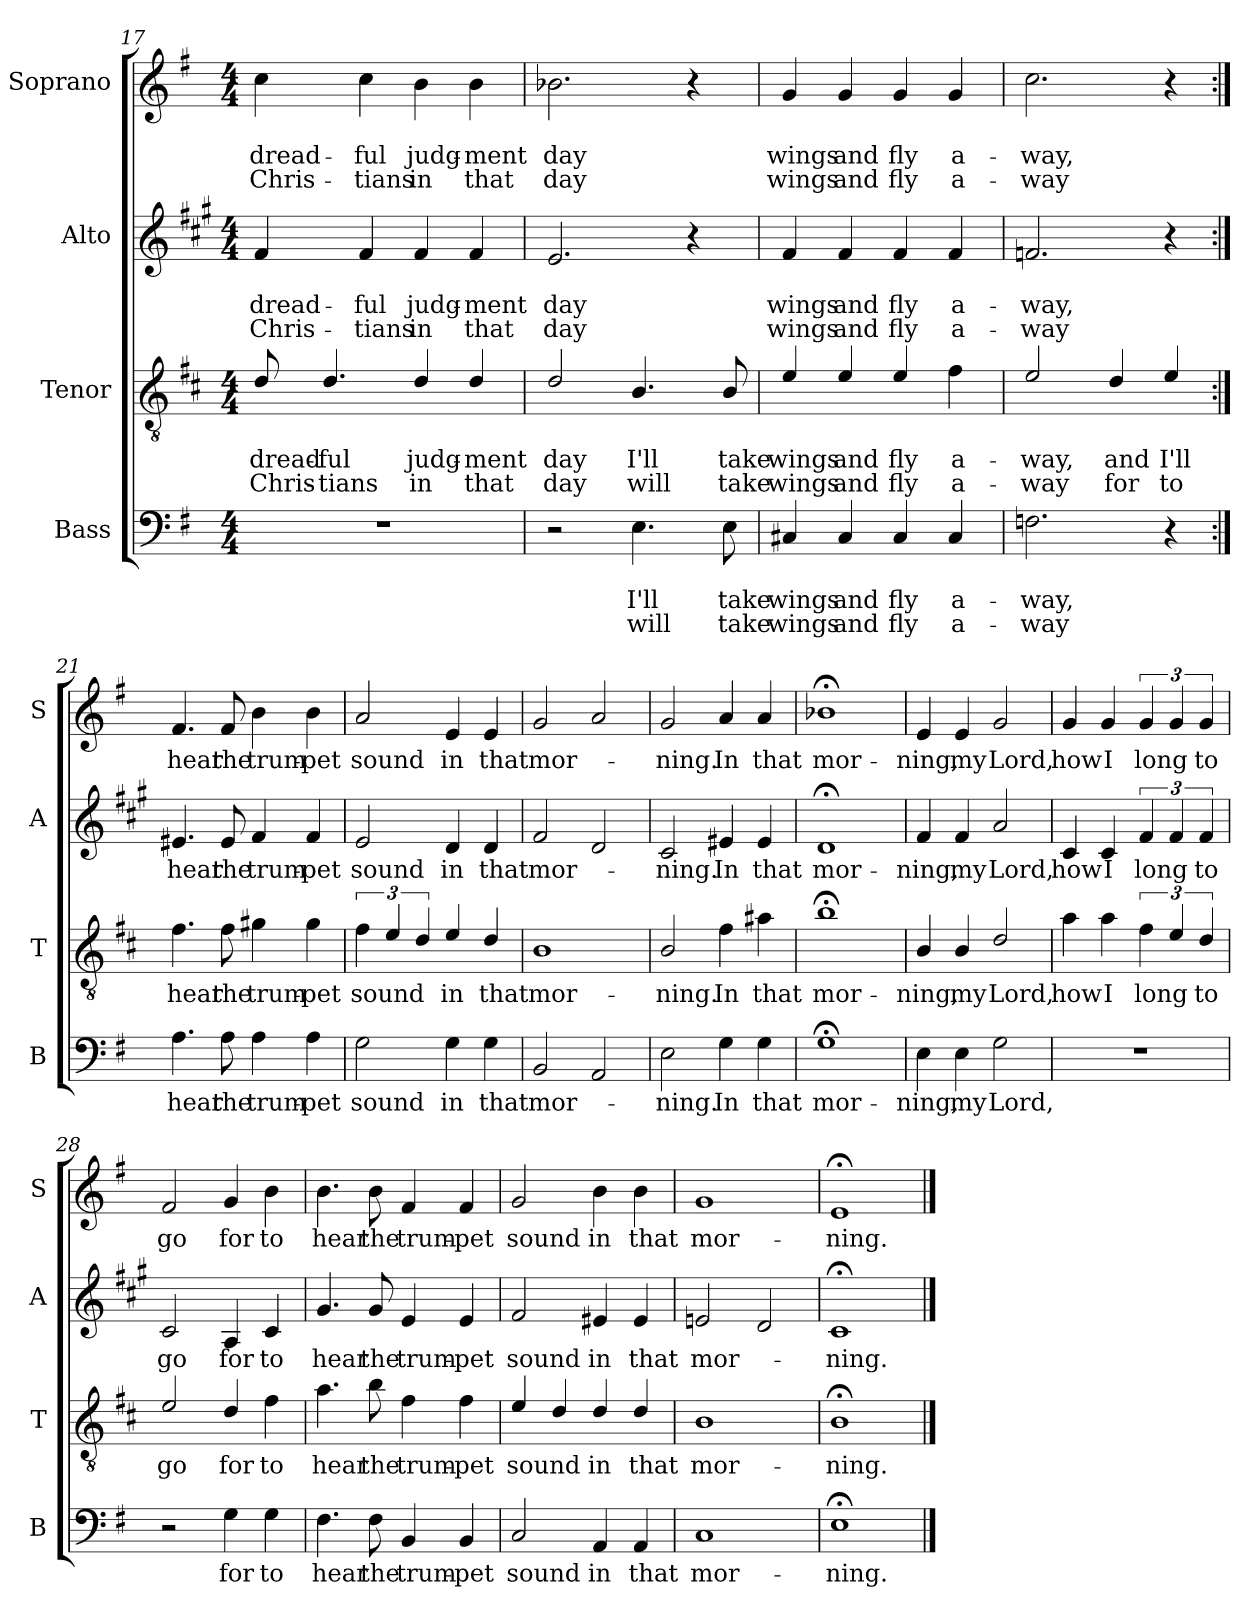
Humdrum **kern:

**kern	**text	**text	**text	**kern	**text	**text	**text	**kern	**text	**text	**text	**kern	**text	**text	**text
*part4	*part4	*part4	*part4	*part3	*part3	*part3	*part3	*part2	*part2	*part2	*part2	*part1	*part1	*part1	*part1
*staff4	*staff4	*staff4	*staff4	*staff3	*staff3	*staff3	*staff3	*staff2	*staff2	*staff2	*staff2	*staff1	*staff1	*staff1	*staff1
*I"Bass	*	*	*	*I"Tenor	*	*	*	*I"Alto	*	*	*	*I"Soprano	*	*	*
*I'B	*	*	*	*I'T	*	*	*	*I'A	*	*	*	*I'S	*	*	*
*clefF4	*	*	*	*clefGv2	*	*	*	*clefG2	*	*	*	*clefG2	*	*	*
*	*	*	*	*ITrd4c7	*	*	*	*ITrd1c2	*	*	*	*	*	*	*
*k[f#]	*	*	*	*k[f#]	*	*	*	*k[f#]	*	*	*	*k[f#]	*	*	*
*G:	*	*	*	*G:	*	*	*	*G:	*	*	*	*G:	*	*	*
*M4/4	*	*	*	*M4/4	*	*	*	*M4/4	*	*	*	*M4/4	*	*	*
=17	=17	=17	=17	=17	=17	=17	=17	=17	=17	=17	=17	=17	=17	=17	=17
!	!	!	!	!	!	!LO:LY:b	!LO:LY:b	!	!	!LO:LY:b	!LO:LY:b	!	!	!LO:LY:b	!LO:LY:b
1r	.	.	.	8G/	.	dread-	Chris-	4e/	.	dread-	Chris-	4cc\	.	dread-	Chris-
!	!	!	!	!	!	!LO:LY:b	!LO:LY:b	!	!	!	!	!	!	!	!
.	.	.	.	4.G/	.	-ful	-tians	.	.	.	.	.	.	.	.
!	!	!	!	!	!	!	!	!	!	!LO:LY:b	!LO:LY:b	!	!	!LO:LY:b	!LO:LY:b
.	.	.	.	.	.	.	.	4e/	.	-ful	-tians	4cc\	.	-ful	-tians
!	!	!	!	!	!	!LO:LY:b	!LO:LY:b	!	!	!LO:LY:b	!LO:LY:b	!	!	!LO:LY:b	!LO:LY:b
.	.	.	.	4G/	.	judg-	in	4e/	.	judg-	in	4b\	.	judg-	in
!	!	!	!	!	!	!LO:LY:b	!LO:LY:b	!	!	!LO:LY:b	!LO:LY:b	!	!	!LO:LY:b	!LO:LY:b
.	.	.	.	4G/	.	-ment	that	4e/	.	-ment	that	4b\	.	-ment	that
=18	=18	=18	=18	=18	=18	=18	=18	=18	=18	=18	=18	=18	=18	=18	=18
!	!	!	!	!	!	!LO:LY:b	!LO:LY:b	!	!	!LO:LY:b	!LO:LY:b	!	!	!LO:LY:b	!LO:LY:b
2r	.	.	.	2G/	.	day	day	2.d/	.	day	day	2.b-X\	.	day	day
!	!	!LO:LY:b	!LO:LY:b	!	!	!LO:LY:b	!LO:LY:b	!	!	!	!	!	!	!	!
4.E\	.	I'll	will	4.E/	.	I'll	will	.	.	.	.	.	.	.	.
.	.	.	.	.	.	.	.	4r	.	.	.	4r	.	.	.
!	!	!LO:LY:b	!LO:LY:b	!	!	!LO:LY:b	!LO:LY:b	!	!	!	!	!	!	!	!
8E\	.	take	take	8E/	.	take	take	.	.	.	.	.	.	.	.
!!LO:LB:g=z
=19	=19	=19	=19	=19	=19	=19	=19	=19	=19	=19	=19	=19	=19	=19	=19
!	!	!LO:LY:b	!LO:LY:b	!	!	!LO:LY:b	!LO:LY:b	!	!	!LO:LY:b	!LO:LY:b	!	!	!LO:LY:b	!LO:LY:b
4C#X/	.	wings	wings	4A/	.	wings	wings	4e/	.	wings	wings	4g/	.	wings	wings
!	!	!LO:LY:b	!LO:LY:b	!	!	!LO:LY:b	!LO:LY:b	!	!	!LO:LY:b	!LO:LY:b	!	!	!LO:LY:b	!LO:LY:b
4C#/	.	and	and	4A/	.	and	and	4e/	.	and	and	4g/	.	and	and
!	!	!LO:LY:b	!LO:LY:b	!	!	!LO:LY:b	!LO:LY:b	!	!	!LO:LY:b	!LO:LY:b	!	!	!LO:LY:b	!LO:LY:b
4C#/	.	fly	fly	4A/	.	fly	fly	4e/	.	fly	fly	4g/	.	fly	fly
!	!	!LO:LY:b	!LO:LY:b	!	!	!LO:LY:b	!LO:LY:b	!	!	!LO:LY:b	!LO:LY:b	!	!	!LO:LY:b	!LO:LY:b
4C#/	.	a-	a-	4B\	.	a-	a-	4e/	.	a-	a-	4g/	.	a-	a-
=20	=20	=20	=20	=20	=20	=20	=20	=20	=20	=20	=20	=20	=20	=20	=20
!	!	!LO:LY:b	!LO:LY:b	!	!	!LO:LY:b	!LO:LY:b	!	!	!LO:LY:b	!LO:LY:b	!	!	!LO:LY:b	!LO:LY:b
2.Fn\	.	-way,	-way	2A/	.	-way,	-way	2.e-X/	.	-way,	-way	2.cc\	.	-way,	-way
!	!	!	!	!	!	!LO:LY:b	!LO:LY:b	!	!	!	!	!	!	!	!
.	.	.	.	4G/	.	and	for	.	.	.	.	.	.	.	.
!	!	!	!	!	!	!LO:LY:b	!LO:LY:b	!	!	!	!	!	!	!	!
4r	.	.	.	4A/	.	I'll	to	4r	.	.	.	4r	.	.	.
=21:|!	=21:|!	=21:|!	=21:|!	=21:|!	=21:|!	=21:|!	=21:|!	=21:|!	=21:|!	=21:|!	=21:|!	=21:|!	=21:|!	=21:|!	=21:|!
!	!LO:LY:b	!	!	!	!LO:LY:b	!	!	!	!LO:LY:b	!	!	!	!LO:LY:b	!	!
4.A\	hear	.	.	4.B\	hear	.	.	4.d#X/	hear	.	.	4.f#/	hear	.	.
!	!LO:LY:b	!	!	!	!LO:LY:b	!	!	!	!LO:LY:b	!	!	!	!LO:LY:b	!	!
8A\	the	.	.	8B\	the	.	.	8d#/	the	.	.	8f#/	the	.	.
!	!LO:LY:b	!	!	!	!LO:LY:b	!	!	!	!LO:LY:b	!	!	!	!LO:LY:b	!	!
4A\	trum-	.	.	4c#X\	trum-	.	.	4e/	trum-	.	.	4b\	trum-	.	.
!	!LO:LY:b	!	!	!	!LO:LY:b	!	!	!	!LO:LY:b	!	!	!	!LO:LY:b	!	!
4A\	-pet	.	.	4c#\	-pet	.	.	4e/	-pet	.	.	4b\	-pet	.	.
=22	=22	=22	=22	=22	=22	=22	=22	=22	=22	=22	=22	=22	=22	=22	=22
!	!LO:LY:b	!	!	!	!LO:LY:b	!	!	!	!LO:LY:b	!	!	!	!LO:LY:b	!	!
2G\	sound	.	.	6B\	sound	.	.	2d/	sound	.	.	2a/	sound	.	.
.	.	.	.	6A/	.	.	.	.	.	.	.	.	.	.	.
.	.	.	.	6G/	.	.	.	.	.	.	.	.	.	.	.
!	!LO:LY:b	!	!	!	!LO:LY:b	!	!	!	!LO:LY:b	!	!	!	!LO:LY:b	!	!
4G\	in	.	.	4A/	in	.	.	4c/	in	.	.	4e/	in	.	.
!	!LO:LY:b	!	!	!	!LO:LY:b	!	!	!	!LO:LY:b	!	!	!	!LO:LY:b	!	!
4G\	that	.	.	4G/	that	.	.	4c/	that	.	.	4e/	that	.	.
=23	=23	=23	=23	=23	=23	=23	=23	=23	=23	=23	=23	=23	=23	=23	=23
!	!LO:LY:b	!	!	!	!LO:LY:b	!	!	!	!LO:LY:b	!	!	!	!LO:LY:b	!	!
2BB/	mor-	.	.	1E	mor-	.	.	2e/	mor-	.	.	2g/	mor-	.	.
2AA/	.	.	.	.	.	.	.	2c/	.	.	.	2a/	.	.	.
=24	=24	=24	=24	=24	=24	=24	=24	=24	=24	=24	=24	=24	=24	=24	=24
!	!LO:LY:b	!	!	!	!LO:LY:b	!	!	!	!LO:LY:b	!	!	!	!LO:LY:b	!	!
2E\	-ning.	.	.	2E/	-ning.	.	.	2B/	-ning.	.	.	2g/	-ning.	.	.
!	!LO:LY:b	!	!	!	!LO:LY:b	!	!	!	!LO:LY:b	!	!	!	!LO:LY:b	!	!
4G\	In	.	.	4B\	In	.	.	4d#X/	In	.	.	4a/	In	.	.
!	!LO:LY:b	!	!	!	!LO:LY:b	!	!	!	!LO:LY:b	!	!	!	!LO:LY:b	!	!
4G\	that	.	.	4d#X\	that	.	.	4d#/	that	.	.	4a/	that	.	.
=25	=25	=25	=25	=25	=25	=25	=25	=25	=25	=25	=25	=25	=25	=25	=25
!	!LO:LY:b	!	!	!	!LO:LY:b	!	!	!	!LO:LY:b	!	!	!	!LO:LY:b	!	!
1G;<	mor-	.	.	1e;<	mor-	.	.	1c;<	mor-	.	.	1b-X;<	mor-	.	.
!!LO:LB:g=z
=26	=26	=26	=26	=26	=26	=26	=26	=26	=26	=26	=26	=26	=26	=26	=26
!	!LO:LY:b	!	!	!	!LO:LY:b	!	!	!	!LO:LY:b	!	!	!	!LO:LY:b	!	!
4E\	-ning,	.	.	4E/	-ning,	.	.	4e/	-ning,	.	.	4e/	-ning,	.	.
!	!LO:LY:b	!	!	!	!LO:LY:b	!	!	!	!LO:LY:b	!	!	!	!LO:LY:b	!	!
4E\	my	.	.	4E/	my	.	.	4e/	my	.	.	4e/	my	.	.
!	!LO:LY:b	!	!	!	!LO:LY:b	!	!	!	!LO:LY:b	!	!	!	!LO:LY:b	!	!
2G\	Lord,	.	.	2G/	Lord,	.	.	2g/	Lord,	.	.	2g/	Lord,	.	.
=27	=27	=27	=27	=27	=27	=27	=27	=27	=27	=27	=27	=27	=27	=27	=27
!	!	!	!	!	!LO:LY:b	!	!	!	!LO:LY:b	!	!	!	!LO:LY:b	!	!
1r	.	.	.	4d\	how	.	.	4B/	how	.	.	4g/	how	.	.
!	!	!	!	!	!LO:LY:b	!	!	!	!LO:LY:b	!	!	!	!LO:LY:b	!	!
.	.	.	.	4d\	I	.	.	4B/	I	.	.	4g/	I	.	.
!	!	!	!	!	!LO:LY:b	!	!	!	!LO:LY:b	!	!	!	!LO:LY:b	!	!
.	.	.	.	6B\	long	.	.	6e/	long	.	.	6g/	long	.	.
.	.	.	.	6A/	.	.	.	6e/	.	.	.	6g/	.	.	.
!	!	!	!	!	!LO:LY:b	!	!	!	!LO:LY:b	!	!	!	!LO:LY:b	!	!
.	.	.	.	6G/	to	.	.	6e/	to	.	.	6g/	to	.	.
=28	=28	=28	=28	=28	=28	=28	=28	=28	=28	=28	=28	=28	=28	=28	=28
!	!	!	!	!	!LO:LY:b	!	!	!	!LO:LY:b	!	!	!	!LO:LY:b	!	!
2r	.	.	.	2A/	go	.	.	2B/	go	.	.	2f#/	go	.	.
!	!LO:LY:b	!	!	!	!LO:LY:b	!	!	!	!LO:LY:b	!	!	!	!LO:LY:b	!	!
4G\	for	.	.	4G/	for	.	.	4G/	for	.	.	4g/	for	.	.
!	!LO:LY:b	!	!	!	!LO:LY:b	!	!	!	!LO:LY:b	!	!	!	!LO:LY:b	!	!
4G\	to	.	.	4B\	to	.	.	4B/	to	.	.	4b\	to	.	.
=29	=29	=29	=29	=29	=29	=29	=29	=29	=29	=29	=29	=29	=29	=29	=29
!	!LO:LY:b	!	!	!	!LO:LY:b	!	!	!	!LO:LY:b	!	!	!	!LO:LY:b	!	!
4.F#\	hear	.	.	4.d\	hear	.	.	4.f#/	hear	.	.	4.b\	hear	.	.
!	!LO:LY:b	!	!	!	!LO:LY:b	!	!	!	!LO:LY:b	!	!	!	!LO:LY:b	!	!
8F#\	the	.	.	8e\	the	.	.	8f#/	the	.	.	8b\	the	.	.
!	!LO:LY:b	!	!	!	!LO:LY:b	!	!	!	!LO:LY:b	!	!	!	!LO:LY:b	!	!
4BB/	trum-	.	.	4B\	trum-	.	.	4d/	trum-	.	.	4f#/	trum-	.	.
!	!LO:LY:b	!	!	!	!LO:LY:b	!	!	!	!LO:LY:b	!	!	!	!LO:LY:b	!	!
4BB/	-pet	.	.	4B\	-pet	.	.	4d/	-pet	.	.	4f#/	-pet	.	.
=30	=30	=30	=30	=30	=30	=30	=30	=30	=30	=30	=30	=30	=30	=30	=30
!	!LO:LY:b	!	!	!	!LO:LY:b	!	!	!	!LO:LY:b	!	!	!	!LO:LY:b	!	!
2C/	sound	.	.	4A/	sound	.	.	2e/	sound	.	.	2g/	sound	.	.
.	.	.	.	4G/	.	.	.	.	.	.	.	.	.	.	.
!	!LO:LY:b	!	!	!	!LO:LY:b	!	!	!	!LO:LY:b	!	!	!	!LO:LY:b	!	!
4AA/	in	.	.	4G/	in	.	.	4d#X/	in	.	.	4b\	in	.	.
!	!LO:LY:b	!	!	!	!LO:LY:b	!	!	!	!LO:LY:b	!	!	!	!LO:LY:b	!	!
4AA/	that	.	.	4G/	that	.	.	4d#/	that	.	.	4b\	that	.	.
=31	=31	=31	=31	=31	=31	=31	=31	=31	=31	=31	=31	=31	=31	=31	=31
!	!LO:LY:b	!	!	!	!LO:LY:b	!	!	!	!LO:LY:b	!	!	!	!LO:LY:b	!	!
1C	mor-	.	.	1E	mor-	.	.	2dni/	mor-	.	.	1g	mor-	.	.
.	.	.	.	.	.	.	.	2c/	.	.	.	.	.	.	.
=32	=32	=32	=32	=32	=32	=32	=32	=32	=32	=32	=32	=32	=32	=32	=32
!	!LO:LY:b	!	!	!	!LO:LY:b	!	!	!	!LO:LY:b	!	!	!	!LO:LY:b	!	!
1E;<	-ning.	.	.	1E;<	-ning.	.	.	1B;<	-ning.	.	.	1e;<	-ning.	.	.
==	==	==	==	==	==	==	==	==	==	==	==	==	==	==	==
*-	*-	*-	*-	*-	*-	*-	*-	*-	*-	*-	*-	*-	*-	*-	*-
